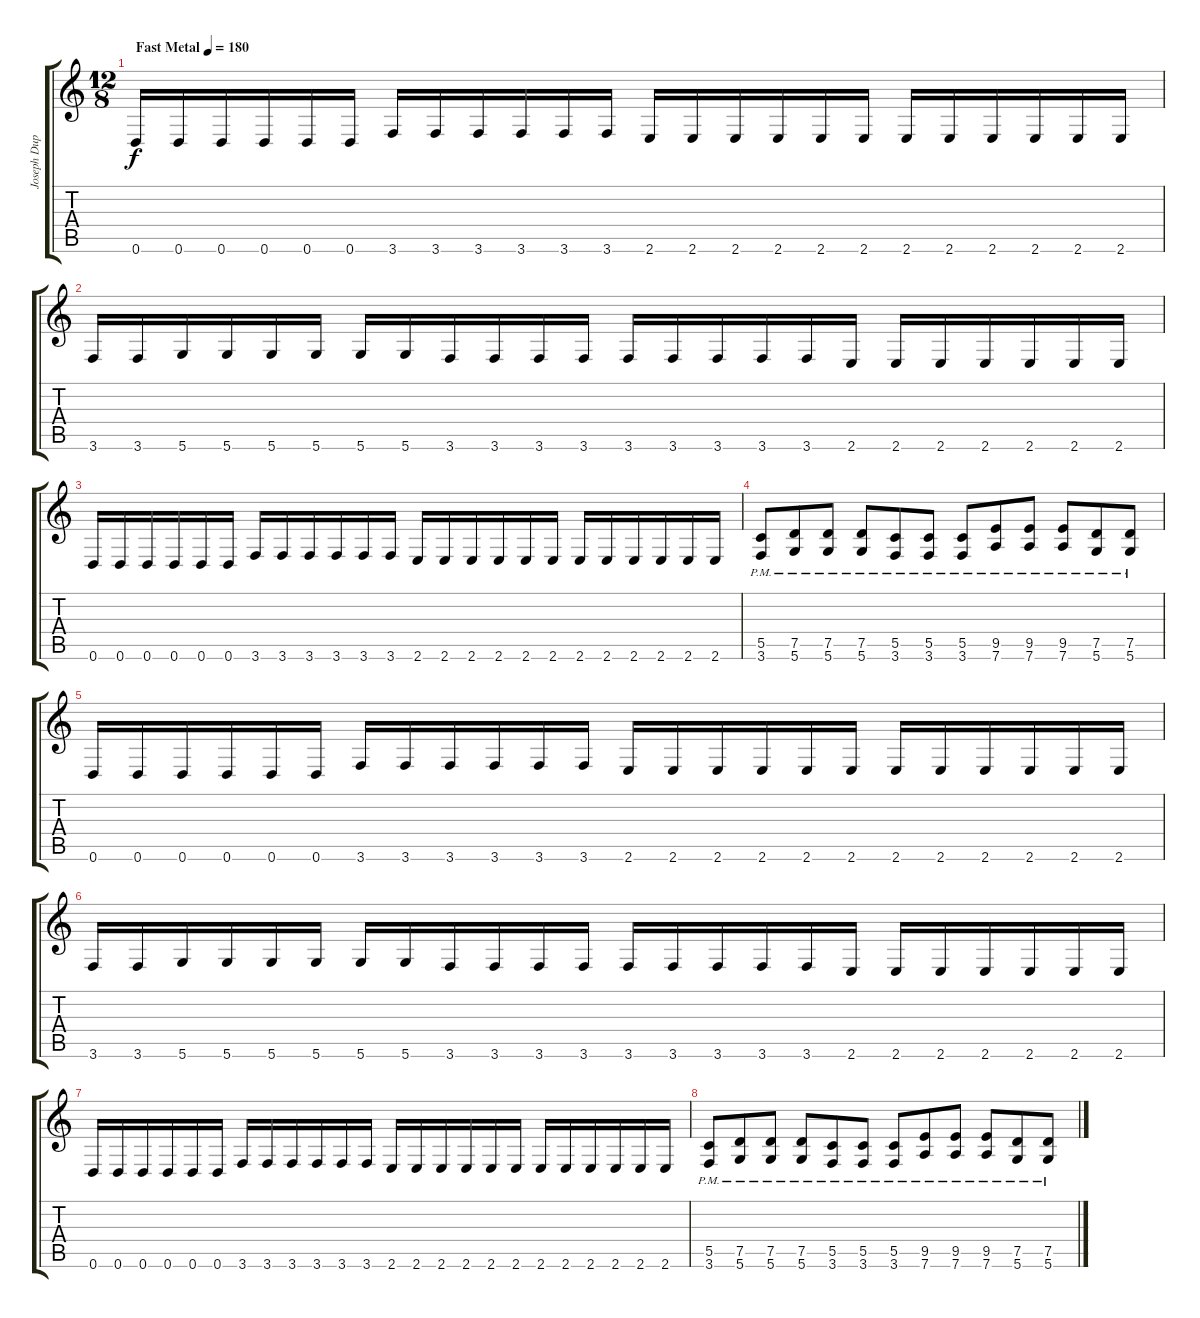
\track ("Joseph Duplantier" "Joseph Dup") {instrument distortionguitar}
\staff {score tabs}
\tuning (D4 A3 F3 C3 G2 D2) {hide}
\ts (12 8)
\tempo (180 "Fast Metal")
\clef g2
\ks c
0.6.16{dy f instrument distortionguitar} 0.6.16 0.6.16 0.6.16 0.6.16 0.6.16 3.6.16 3.6.16 3.6.16 3.6.16 3.6.16 3.6.16 2.6.16 2.6.16 2.6.16 2.6.16 2.6.16 2.6.16 2.6.16 2.6.16 2.6.16 2.6.16 2.6.16 2.6.16 |
3.6.16 3.6.16 5.6.16 5.6.16 5.6.16 5.6.16 5.6.16 5.6.16 3.6.16 3.6.16 3.6.16 3.6.16 3.6.16 3.6.16 3.6.16 3.6.16 3.6.16 2.6.16 2.6.16 2.6.16 2.6.16 2.6.16 2.6.16 2.6.16 |
0.6.16 0.6.16 0.6.16 0.6.16 0.6.16 0.6.16 3.6.16 3.6.16 3.6.16 3.6.16 3.6.16 3.6.16 2.6.16 2.6.16 2.6.16 2.6.16 2.6.16 2.6.16 2.6.16 2.6.16 2.6.16 2.6.16 2.6.16 2.6.16 |
(5.5{pm} 3.6{pm}).8 (7.5{pm} 5.6{pm}).8 (7.5{pm} 5.6{pm}).8 (7.5{pm} 5.6{pm}).8 (5.5{pm} 3.6{pm}).8 (5.5{pm} 3.6{pm}).8 (5.5{pm} 3.6{pm}).8 (9.5{pm} 7.6{pm}).8 (9.5{pm} 7.6{pm}).8 (9.5{pm} 7.6{pm}).8 (7.5{pm} 5.6{pm}).8 (7.5{pm} 5.6{pm}).8 |
0.6.16 0.6.16 0.6.16 0.6.16 0.6.16 0.6.16 3.6.16 3.6.16 3.6.16 3.6.16 3.6.16 3.6.16 2.6.16 2.6.16 2.6.16 2.6.16 2.6.16 2.6.16 2.6.16 2.6.16 2.6.16 2.6.16 2.6.16 2.6.16 |
3.6.16 3.6.16 5.6.16 5.6.16 5.6.16 5.6.16 5.6.16 5.6.16 3.6.16 3.6.16 3.6.16 3.6.16 3.6.16 3.6.16 3.6.16 3.6.16 3.6.16 2.6.16 2.6.16 2.6.16 2.6.16 2.6.16 2.6.16 2.6.16 |
0.6.16 0.6.16 0.6.16 0.6.16 0.6.16 0.6.16 3.6.16 3.6.16 3.6.16 3.6.16 3.6.16 3.6.16 2.6.16 2.6.16 2.6.16 2.6.16 2.6.16 2.6.16 2.6.16 2.6.16 2.6.16 2.6.16 2.6.16 2.6.16 |
(5.5{pm} 3.6{pm}).8 (7.5{pm} 5.6{pm}).8 (7.5{pm} 5.6{pm}).8 (7.5{pm} 5.6{pm}).8 (5.5{pm} 3.6{pm}).8 (5.5{pm} 3.6{pm}).8 (5.5{pm} 3.6{pm}).8 (9.5{pm} 7.6{pm}).8 (9.5{pm} 7.6{pm}).8 (9.5{pm} 7.6{pm}).8 (7.5{pm} 5.6{pm}).8 (7.5{pm} 5.6{pm}).8
